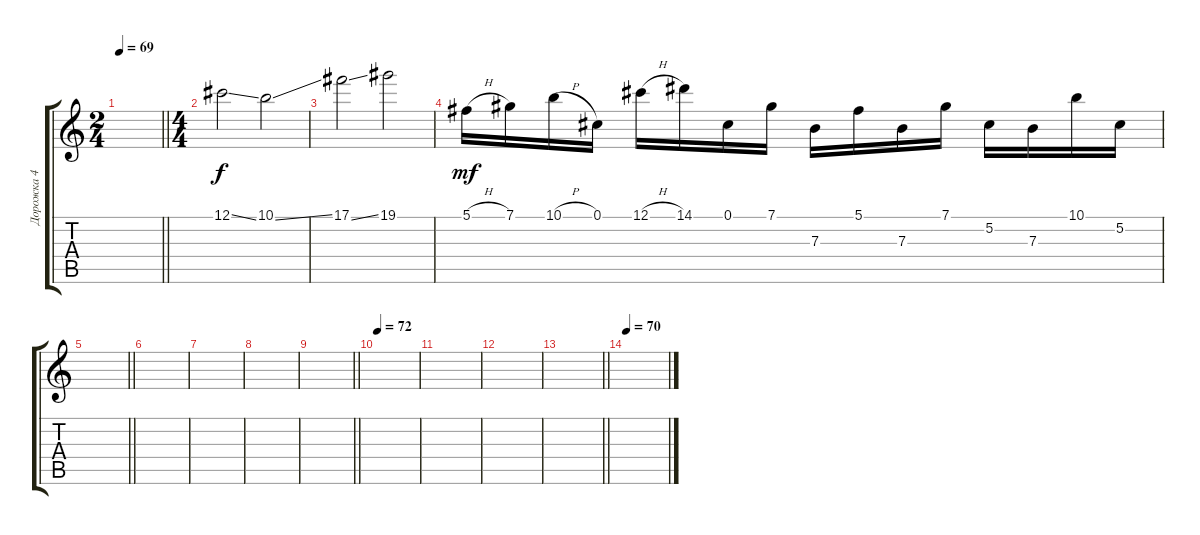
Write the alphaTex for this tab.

\track ("Дорожка 4" "Дорожка 4") {instrument distortionguitar}
\staff {score tabs}
\tuning (Db4 Ab3 E3 B2 Gb2 B1) {hide}
\ts (2 4)
\tempo 69
\clef g2
\barLineRight lightlight
\ks c
|
\ts (4 4)
\section ("" "")
12.1{ss}.2 10.1{ss}.2 |
17.1{ss}.2 19.1.2 |
5.1{h}.16{dy mf} 7.1.16 10.1{h}.16 0.1.16 12.1{h}.16 14.1.16 0.1.16 7.1.16 7.3.16 5.1.16 7.3.16 7.1.16 5.2.16 7.3.16 10.1.16 5.2.16 |
\barLineRight lightlight
|
\section ("" "")
|
|
|
\barLineRight lightlight
|
\section ("" "")
\tempo 72
|
|
|
\barLineRight lightlight
|
\section ("" "")
\tempo 70
